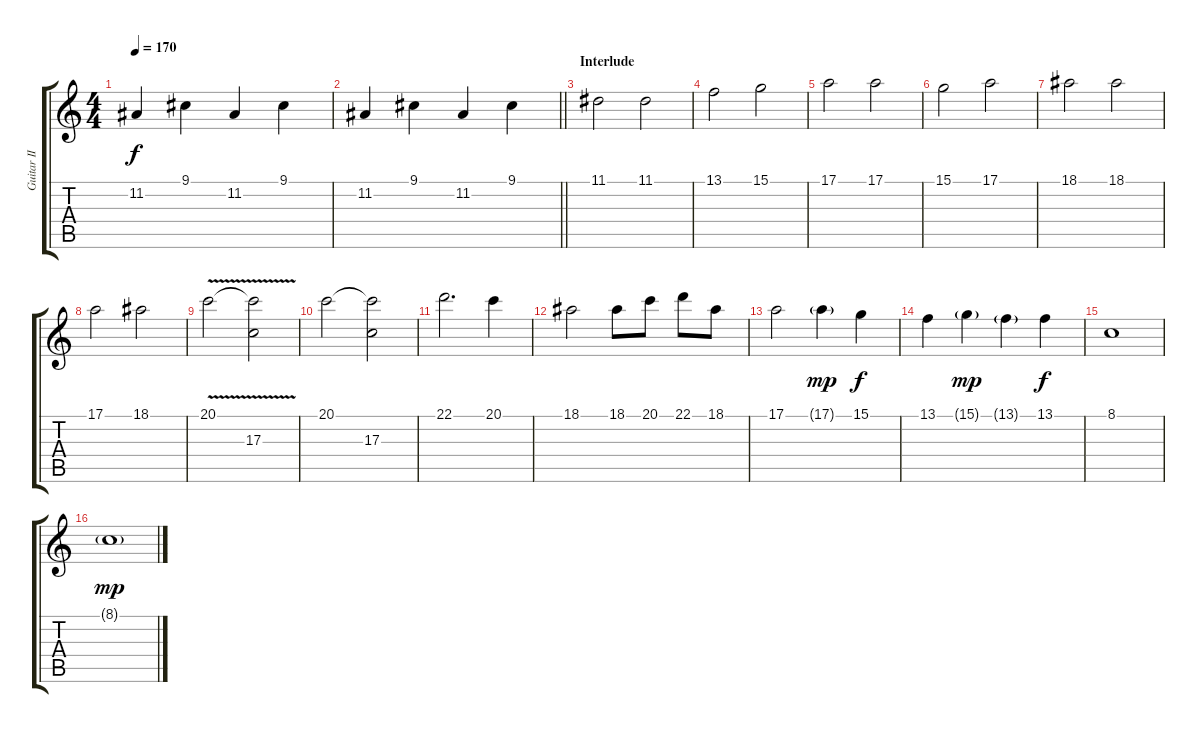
\track ("Guitar II" "Guitar II") {instrument pad3polysynth}
\staff {score tabs}
\tuning (E4 B3 G3 D3 A2 E2) {hide}
\ts (4 4)
\tempo 170
\clef g2
\ks c
11.2.4{dy f} 9.1.4 11.2.4 9.1.4 |
\barLineRight lightlight
11.2.4 9.1.4 11.2.4 9.1.4 |
\section ("" "Interlude")
11.1.2 11.1.2 |
13.1.2 15.1.2 |
17.1.2 17.1.2 |
15.1.2 17.1.2 |
18.1.2 18.1.2 |
17.1.2 18.1.2 |
20.1{v}.2 (20.1{t} 17.3).2 |
20.1.2 (20.1{t} 17.3).2 |
22.1.2{d} 20.1.4 |
18.1.2 18.1.8 20.1.8 22.1.8 18.1.8 |
17.1.2 17.1{g}.4{dy mp} 15.1.4{dy f} |
13.1.4 15.1{g}.4{dy mp} 13.1{g}.4 13.1.4{dy f} |
8.1.1 |
8.1{g}.1{dy mp}
